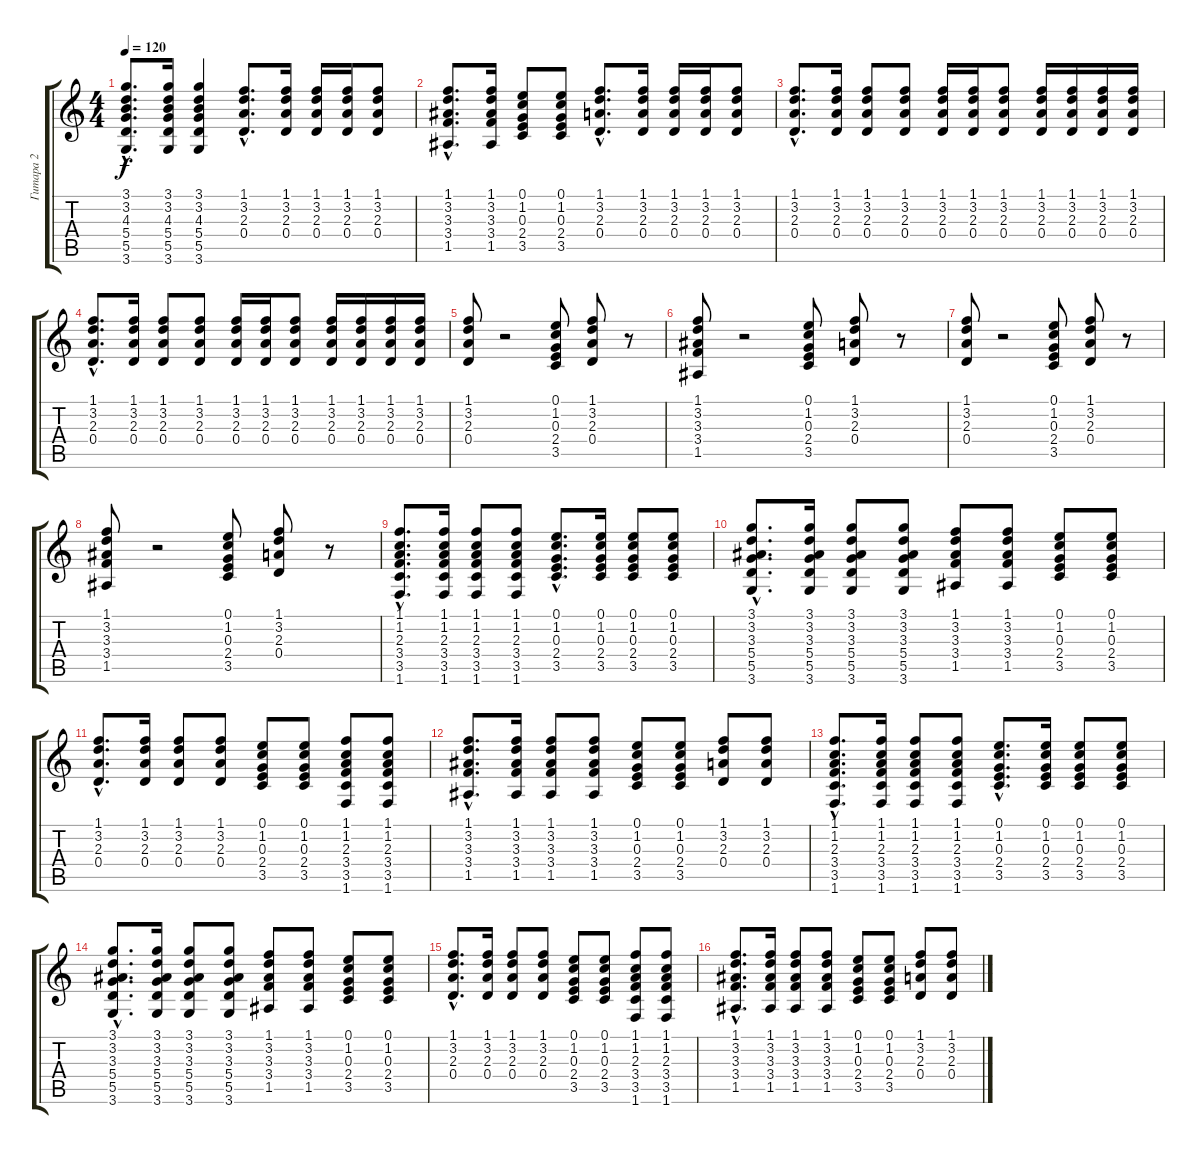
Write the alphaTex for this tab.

\track ("Гитара 2" "Гитара 2") {instrument acousticguitarnylon}
\staff {score tabs}
\tuning (E4 B3 G3 D3 A2 E2) {hide}
\ts (4 4)
\tempo 120
\clef g2
\ks c
(3.1{hac} 3.2{hac} 4.3{hac} 5.4{hac} 5.5{hac} 3.6{hac}).8{d dy f} (3.1 3.2 4.3 5.4 5.5 3.6).16 (3.1 3.2 4.3 5.4 5.5 3.6).4 (1.1{hac} 3.2{hac} 2.3{hac} 0.4{hac}).8{d} (1.1 3.2 2.3 0.4).16 (1.1 3.2 2.3 0.4).16 (1.1 3.2 2.3 0.4).16 (1.1 3.2 2.3 0.4).8 |
(1.1{hac} 3.2{hac} 3.3{hac} 3.4{hac} 1.5{hac}).8{d} (1.1 3.2 3.3 3.4 1.5).16 (0.1 1.2 0.3 2.4 3.5).8 (0.1 1.2 0.3 2.4 3.5).8 (1.1{hac} 3.2{hac} 2.3{hac} 0.4{hac}).8{d} (1.1 3.2 2.3 0.4).16 (1.1 3.2 2.3 0.4).16 (1.1 3.2 2.3 0.4).16 (1.1 3.2 2.3 0.4).8 |
(1.1{hac} 3.2{hac} 2.3{hac} 0.4{hac}).8{d} (1.1 3.2 2.3 0.4).16 (1.1 3.2 2.3 0.4).8 (1.1 3.2 2.3 0.4).8 (1.1 3.2 2.3 0.4).16 (1.1 3.2 2.3 0.4).16 (1.1 3.2 2.3 0.4).8 (1.1 3.2 2.3 0.4).16 (1.1 3.2 2.3 0.4).16 (1.1 3.2 2.3 0.4).16 (1.1 3.2 2.3 0.4).16 |
(1.1{hac} 3.2{hac} 2.3{hac} 0.4{hac}).8{d} (1.1 3.2 2.3 0.4).16 (1.1 3.2 2.3 0.4).8 (1.1 3.2 2.3 0.4).8 (1.1 3.2 2.3 0.4).16 (1.1 3.2 2.3 0.4).16 (1.1 3.2 2.3 0.4).8 (1.1 3.2 2.3 0.4).16 (1.1 3.2 2.3 0.4).16 (1.1 3.2 2.3 0.4).16 (1.1 3.2 2.3 0.4).16 |
(1.1 3.2 2.3 0.4).8 r.2 (0.1 1.2 0.3 2.4 3.5).8 (1.1 3.2 2.3 0.4).8 r.8 |
(1.1 3.2 3.3 3.4 1.5).8 r.2 (0.1 1.2 0.3 2.4 3.5).8 (1.1 3.2 2.3 0.4).8 r.8 |
(1.1 3.2 2.3 0.4).8 r.2 (0.1 1.2 0.3 2.4 3.5).8 (1.1 3.2 2.3 0.4).8 r.8 |
(1.1 3.2 3.3 3.4 1.5).8 r.2 (0.1 1.2 0.3 2.4 3.5).8 (1.1 3.2 2.3 0.4).8 r.8 |
(1.1{hac} 1.2{hac} 2.3{hac} 3.4{hac} 3.5{hac} 1.6{hac}).8{d} (1.1 1.2 2.3 3.4 3.5 1.6).16 (1.1 1.2 2.3 3.4 3.5 1.6).8 (1.1 1.2 2.3 3.4 3.5 1.6).8 (0.1{hac} 1.2{hac} 0.3{hac} 2.4{hac} 3.5{hac}).8{d} (0.1 1.2 0.3 2.4 3.5).16 (0.1 1.2 0.3 2.4 3.5).8 (0.1 1.2 0.3 2.4 3.5).8 |
(3.1{hac} 3.2{hac} 3.3{hac} 5.4{hac} 5.5{hac} 3.6{hac}).8{d} (3.1 3.2 3.3 5.4 5.5 3.6).16 (3.1 3.2 3.3 5.4 5.5 3.6).8 (3.1 3.2 3.3 5.4 5.5 3.6).8 (1.1 3.2 3.3 3.4 1.5).8 (1.1 3.2 3.3 3.4 1.5).8 (0.1 1.2 0.3 2.4 3.5).8 (0.1 1.2 0.3 2.4 3.5).8 |
(1.1{hac} 3.2{hac} 2.3{hac} 0.4{hac}).8{d} (1.1 3.2 2.3 0.4).16 (1.1 3.2 2.3 0.4).8 (1.1 3.2 2.3 0.4).8 (0.1 1.2 0.3 2.4 3.5).8 (0.1 1.2 0.3 2.4 3.5).8 (1.1 1.2 2.3 3.4 3.5 1.6).8 (1.1 1.2 2.3 3.4 3.5 1.6).8 |
(1.1{hac} 3.2{hac} 3.3{hac} 3.4{hac} 1.5{hac}).8{d} (1.1 3.2 3.3 3.4 1.5).16 (1.1 3.2 3.3 3.4 1.5).8 (1.1 3.2 3.3 3.4 1.5).8 (0.1 1.2 0.3 2.4 3.5).8 (0.1 1.2 0.3 2.4 3.5).8 (1.1 3.2 2.3 0.4).8 (1.1 3.2 2.3 0.4).8 |
(1.1{hac} 1.2{hac} 2.3{hac} 3.4{hac} 3.5{hac} 1.6{hac}).8{d} (1.1 1.2 2.3 3.4 3.5 1.6).16 (1.1 1.2 2.3 3.4 3.5 1.6).8 (1.1 1.2 2.3 3.4 3.5 1.6).8 (0.1{hac} 1.2{hac} 0.3{hac} 2.4{hac} 3.5{hac}).8{d} (0.1 1.2 0.3 2.4 3.5).16 (0.1 1.2 0.3 2.4 3.5).8 (0.1 1.2 0.3 2.4 3.5).8 |
(3.1{hac} 3.2{hac} 3.3{hac} 5.4{hac} 5.5{hac} 3.6{hac}).8{d} (3.1 3.2 3.3 5.4 5.5 3.6).16 (3.1 3.2 3.3 5.4 5.5 3.6).8 (3.1 3.2 3.3 5.4 5.5 3.6).8 (1.1 3.2 3.3 3.4 1.5).8 (1.1 3.2 3.3 3.4 1.5).8 (0.1 1.2 0.3 2.4 3.5).8 (0.1 1.2 0.3 2.4 3.5).8 |
(1.1{hac} 3.2{hac} 2.3{hac} 0.4{hac}).8{d} (1.1 3.2 2.3 0.4).16 (1.1 3.2 2.3 0.4).8 (1.1 3.2 2.3 0.4).8 (0.1 1.2 0.3 2.4 3.5).8 (0.1 1.2 0.3 2.4 3.5).8 (1.1 1.2 2.3 3.4 3.5 1.6).8 (1.1 1.2 2.3 3.4 3.5 1.6).8 |
(1.1{hac} 3.2{hac} 3.3{hac} 3.4{hac} 1.5{hac}).8{d} (1.1 3.2 3.3 3.4 1.5).16 (1.1 3.2 3.3 3.4 1.5).8 (1.1 3.2 3.3 3.4 1.5).8 (0.1 1.2 0.3 2.4 3.5).8 (0.1 1.2 0.3 2.4 3.5).8 (1.1 3.2 2.3 0.4).8 (1.1 3.2 2.3 0.4).8
